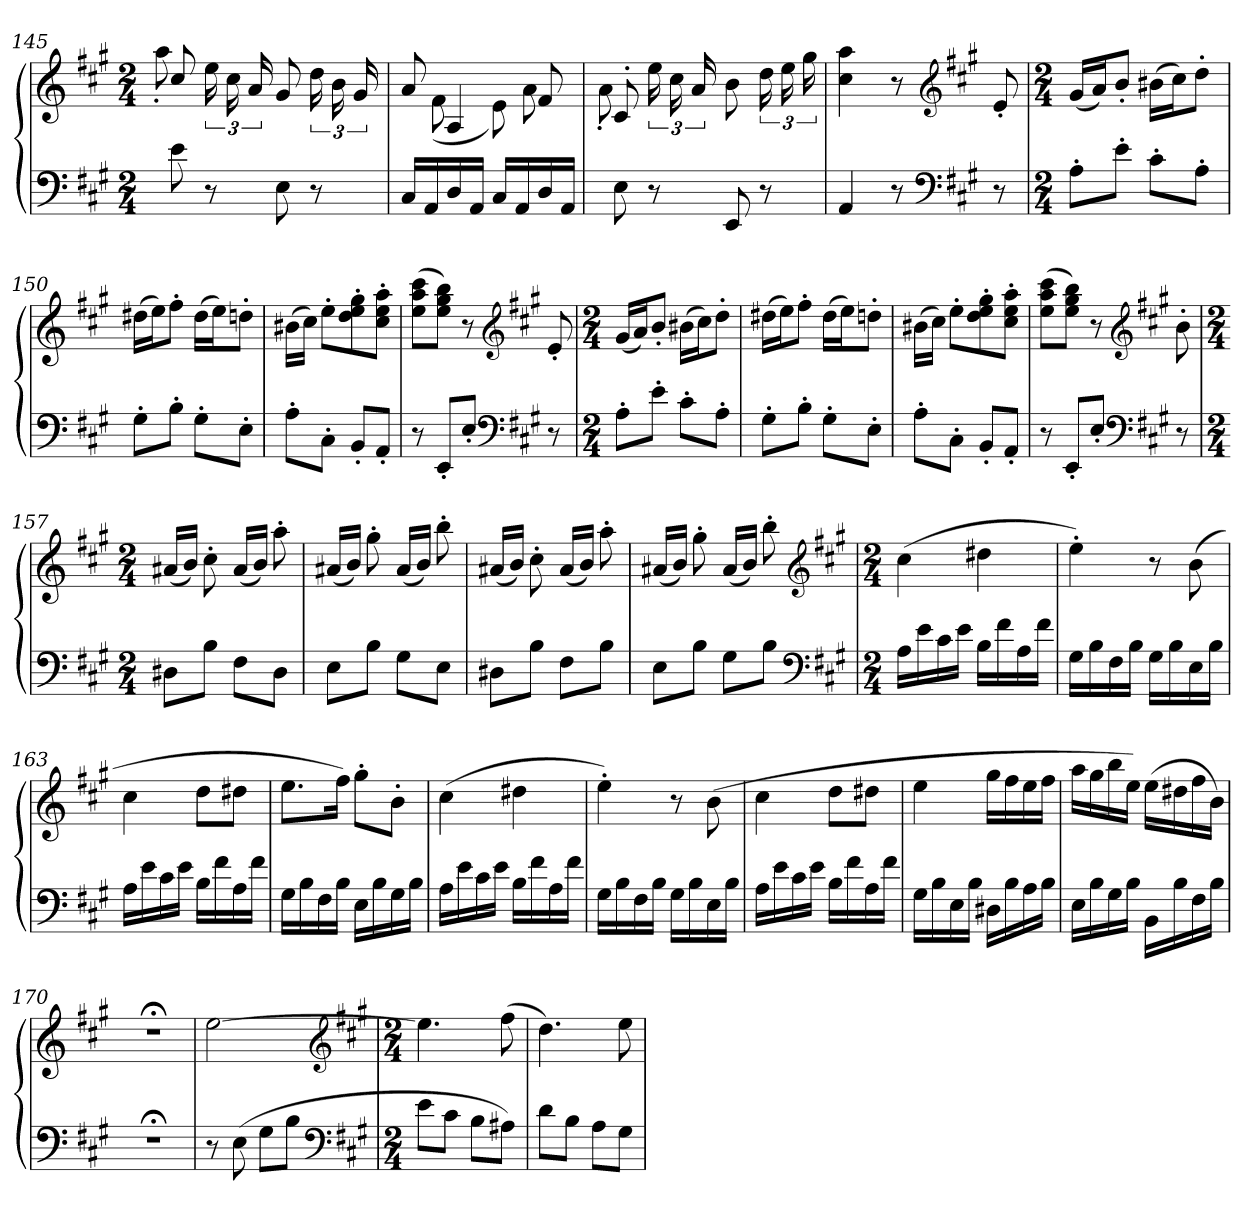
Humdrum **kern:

**kern	**kern
*part1	*part1
*staff2	*staff1
*clefF4	*clefG2
*k[f#c#g#]	*k[f#c#g#]
*A:	*A:
*M2/4	*M2/4
=145	=145
*	*^
8e	8cc#	8aa'
8r	24ee	4.ryy
.	24cc#	.
.	24a	.
8E	8g#	.
8r	24dd	.
.	24b	.
.	24g#	.
=146	=146	=146
16C#LL	8a	8ryy
16AA	.	.
16D	4A	(8f#
16AAJJ	.	.
16C#LL	.	8e)
16AA	.	.
16D	8f#	8a
16AAJJ	.	.
=147	=147	=147
8E	8c#'	8a'
8r	24ee	4.ryy
.	24cc#	.
.	24a	.
8EE	8b	.
8r	24dd	.
.	24ee	.
.	24gg#	.
*	*v	*v
=148	=148
4AA	4cc# 4aa
8r	8r
*clefF4	*clefG2
*k[f#c#g#]	*k[f#c#g#]
*A:	*A:
8r	8e'
=149	=149
*M2/4	*M2/4
8A'L	(16g#LL
.	16aJ)
8e'J	8b'J
8c#'L	(16b#XLL
.	16cc#J)
8A'J	8dd'J
=150	=150
8G#'L	(16dd#XLL
.	16eeJ)
8B'J	8ff#'J
8G#'L	(16dd#LL
.	16eeJ)
8E'J	8ddn'J
=151	=151
8A'L	(16b#XLL
.	16cc#JJ)
8C#'J	8ee'L
8BB'L	8dd' 8ee' 8gg#'
8AA'J	8cc#' 8ee' 8aa'J
=152	=152
8r	(8ee 8aa 8ccc#L
8EE'L	8ee 8gg# 8bbJ)
8E'J	8r
*clefF4	*clefG2
*k[f#c#g#]	*k[f#c#g#]
*A:	*A:
8r	8e'
=153	=153
*M2/4	*M2/4
8A'L	(16g#LL
.	16aJ)
8e'J	8b'J
8c#'L	(16b#XLL
.	16cc#J)
8A'J	8dd'J
=154	=154
8G#'L	(16dd#XLL
.	16eeJ)
8B'J	8ff#'J
8G#'L	(16dd#LL
.	16eeJ)
8E'J	8ddn'J
=155	=155
8A'L	(16b#XLL
.	16cc#JJ)
8C#'J	8ee'L
8BB'L	8dd' 8ee' 8gg#'
8AA'J	8cc#' 8ee' 8aa'J
=156	=156
8r	(8ee 8aa 8ccc#L
8EE'L	8ee 8gg# 8bbJ)
8E'J	8r
*clefF4	*clefG2
*k[f#c#g#]	*k[f#c#g#]
*A:	*A:
8r	8b'
=157	=157
*M2/4	*M2/4
8D#XL	(16a#XLL
.	16bJJ)
8BJ	8cc#'
8F#L	(16a#LL
.	16bJJ)
8D#J	8aa'
=158	=158
8EL	(16a#XLL
.	16bJJ)
8BJ	8gg#'
8G#L	(16a#LL
.	16bJJ)
8EJ	8bb'
=159	=159
8D#XL	(16a#XLL
.	16bJJ)
8BJ	8cc#'
8F#L	(16a#LL
.	16bJJ)
8BJ	8aa'
=160	=160
8EL	(16a#XLL
.	16bJJ)
8BJ	8gg#'
8G#L	(16a#LL
.	16bJJ)
8BJ	8bb'
*clefF4	*clefG2
*k[f#c#g#]	*k[f#c#g#]
*A:	*A:
=161	=161
*M2/4	*M2/4
16ALL	(4cc#
16e	.
16c#	.
16eJJ	.
16BLL	4dd#X
16f#	.
16A	.
16f#JJ	.
=162	=162
16G#LL	4ee')
16B	.
16F#	.
16BJJ	.
16G#LL	8r
16B	.
16E	(8b
16BJJ	.
=163	=163
16ALL	4cc#
16e	.
16c#	.
16eJJ	.
16BLL	8ddL
16f#	.
16A	8dd#XJ
16f#JJ	.
=164	=164
16G#LL	8.eeL
16B	.
16F#	.
16BJJ	16ff#Jk)
16ELL	8gg#'L
16B	.
16G#	8b'J
16BJJ	.
=165	=165
16ALL	(4cc#
16e	.
16c#	.
16eJJ	.
16BLL	4dd#X
16f#	.
16A	.
16f#JJ	.
=166	=166
16G#LL	4ee')
16B	.
16F#	.
16BJJ	.
16G#LL	8r
16B	.
16E	(8b
16BJJ	.
=167	=167
16ALL	4cc#
16e	.
16c#	.
16eJJ	.
16BLL	8ddL
16f#	.
16A	8dd#XJ
16f#JJ	.
=168	=168
16G#LL	4ee
16B	.
16E	.
16BJJ	.
16D#XLL	16gg#LL
16B	16ff#
16A	16ee
16BJJ	16ff#JJ
=169	=169
16ELL	16aaLL
16B	16gg#
16G#	16bb
16BJJ	16eeJJ)
16BBLL	(16eeLL
16B	16dd#X
16F#	16ff#
16BJJ	16bJJ)
=170	=170
2r;<	2r;<
=171	=171
8r	[2ee
(8E	.
8G#L	.
8BJ	.
*clefF4	*clefG2
*k[f#c#g#]	*k[f#c#g#]
*A:	*A:
=172	=172
*M2/4	*M2/4
8eL	4.ee]
8c#J	.
8BL	.
8A#XJ)	(8ff#
=173	=173
8dL	4.dd)
8BJ	.
8AL	.
8G#J	8ee
=	=
*-	*-
